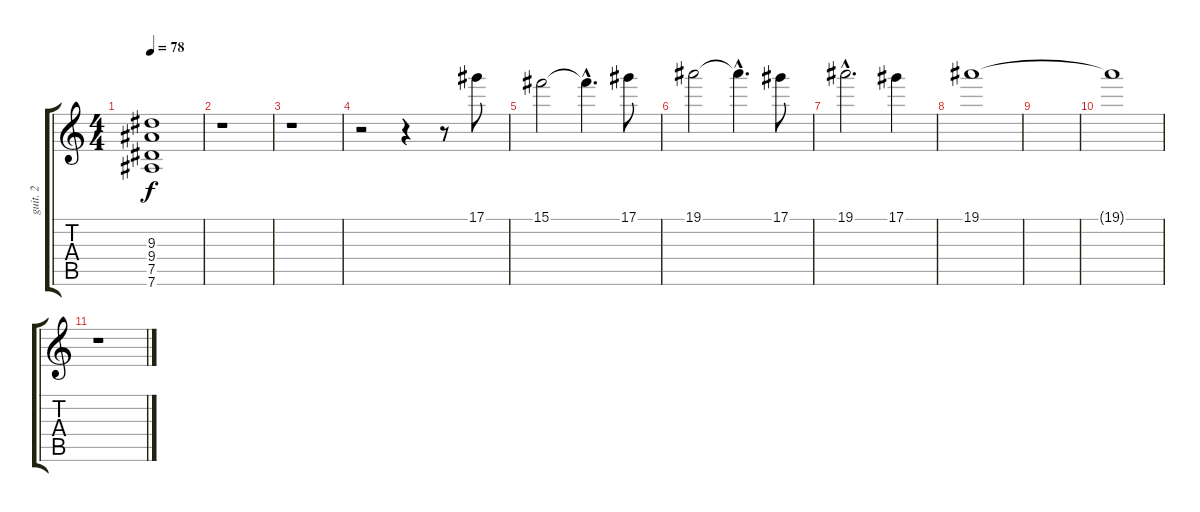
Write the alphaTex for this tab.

\track ("guit. 2" "guit. 2") {instrument distortionguitar}
\staff {score tabs}
\tuning (Eb4 Bb3 Gb3 Db3 Ab2 Eb2) {hide}
\ts (4 4)
\tempo 78
\clef g2
\ks c
(9.3{t} 9.4{t} 7.5{t} 7.6{t}).1{dy f} |
r.1 |
r.1 |
r.2 r.4 r.8 17.1.8 |
15.1.2 15.1{hac t}.4{d} 17.1.8 |
19.1.2 19.1{hac t}.4{d} 17.1.8 |
19.1{hac}.2{d} 17.1.4 |
19.1.1 |
|
19.1{t}.1 |
r.1
